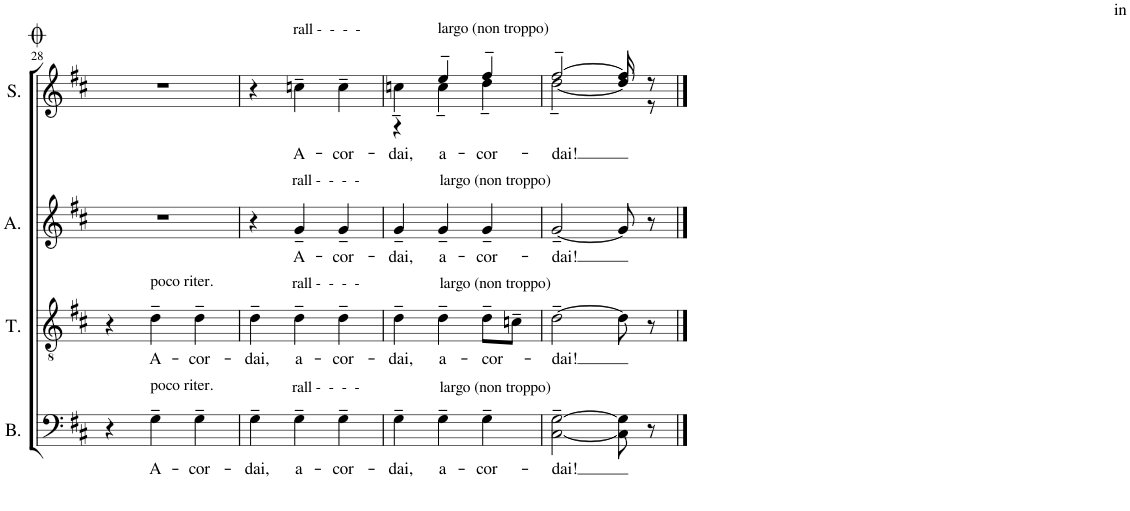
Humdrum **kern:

**kern	**text	**kern	**text	**kern	**text	**kern	**text
*part4	*part4	*part3	*part3	*part2	*part2	*part1	*part1
*staff4	*staff4	*staff3	*staff3	*staff2	*staff2	*staff1	*staff1
*I"B.	*	*I"T.	*	*I"A.	*	*I"S.	*
*I'B.	*	*I'T.	*	*I'A.	*	*I'S.	*
!!LO:PB:g=z
*clefF4	*	*clefGv2	*	*clefG2	*	*clefG2	*
*k[f#c#]	*	*k[f#c#]	*	*k[f#c#]	*	*k[f#c#]	*
*M3/4	*	*M3/4	*	*M3/4	*	*M3/4	*
=28	=28	=28	=28	=28	=28	=28	=28
4r	.	4r	.	2.r	.	2.r	.
!	!	!LO:TX:a:t=poco riter.	!	!	!	!	!
!LO:TX:a:t=poco riter.	!	!	!	!	!	!	!
!	!LO:LY:b	!	!LO:LY:b	!	!	!	!
4G~\	A-	4d~\	A-	.	.	.	.
!	!LO:LY:b	!	!LO:LY:b	!	!	!	!
4G~\	-cor-	4d~\	-cor-	.	.	.	.
=29	=29	=29	=29	=29	=29	=29	=29
!	!LO:LY:b	!	!LO:LY:b	!	!	!	!
4G~\	-dai,	4d~\	-dai,	4r	.	4r	.
!	!	!	!	!	!	!LO:TX:a:t=rall -  -  -  -	!
!	!	!	!	!LO:TX:a:t=rall -  -  -  -	!	!	!
!	!	!LO:TX:a:t=rall -  -  -  -	!	!	!	!	!
!LO:TX:a:t=rall -  -  -  -	!	!	!	!	!	!	!
!	!LO:LY:b	!	!LO:LY:b	!	!LO:LY:b	!	!LO:LY:b
4G~\	a-	4d~\	a-	4g~/	A-	4ccn~\	A-
!	!LO:LY:b	!	!LO:LY:b	!	!LO:LY:b	!	!LO:LY:b
4G~\	-cor-	4d~\	-cor-	4g~/	-cor-	4cc~\	-cor-
=30	=30	=30	=30	=30	=30	=30	=30
!	!LO:LY:b	!	!LO:LY:b	!	!LO:LY:b	!	!LO:LY:b
*	*	*	*	*	*	*^	*
4G~\	-dai,	4d~\	-dai,	4g~/	-dai,	4ccn~\	4r	-dai,
!	!	!	!	!	!	!LO:TX:a:t=largo (non troppo)	!	!
!	!	!	!	!LO:TX:a:t=largo (non troppo)	!	!	!	!
!	!	!LO:TX:a:t=largo (non troppo)	!	!	!	!	!	!
!LO:TX:a:t=largo (non troppo)	!	!	!	!	!	!	!	!
!	!LO:LY:b	!	!LO:LY:b	!	!LO:LY:b	!	!	!LO:LY:b
4G~\	a-	4d~\	a-	4g~/	a-	4cc~\	4ee~/	a-
!	!LO:LY:b	!	!LO:LY:b	!	!LO:LY:b	!	!	!LO:LY:b
4G~\	-cor-	8d~\L	-cor-	4g~/	-cor-	4dd~\	4ff#~/	-cor-
.	.	8cn~\J	.	.	.	.	.	.
=31	=31	=31	=31	=31	=31	=31	=31	=31
!	!LO:LY:b	!	!LO:LY:b	!	!LO:LY:b	!	!	!LO:LY:b
[2C#\~ [2G\~	-dai!	[2d~\	-dai!	[2g~/	-dai!	[2dd~\	[2ff#~/	-dai!
8C#\] 8G\]	.	8d\]	.	8g/]	.	8dd/]	8ff#/]	.
8r	.	8r	.	8r	.	8r	8r	.
*	*	*	*	*	*	*v	*v	*
==	==	==	==	==	==	==	==
*-	*-	*-	*-	*-	*-	*-	*-
